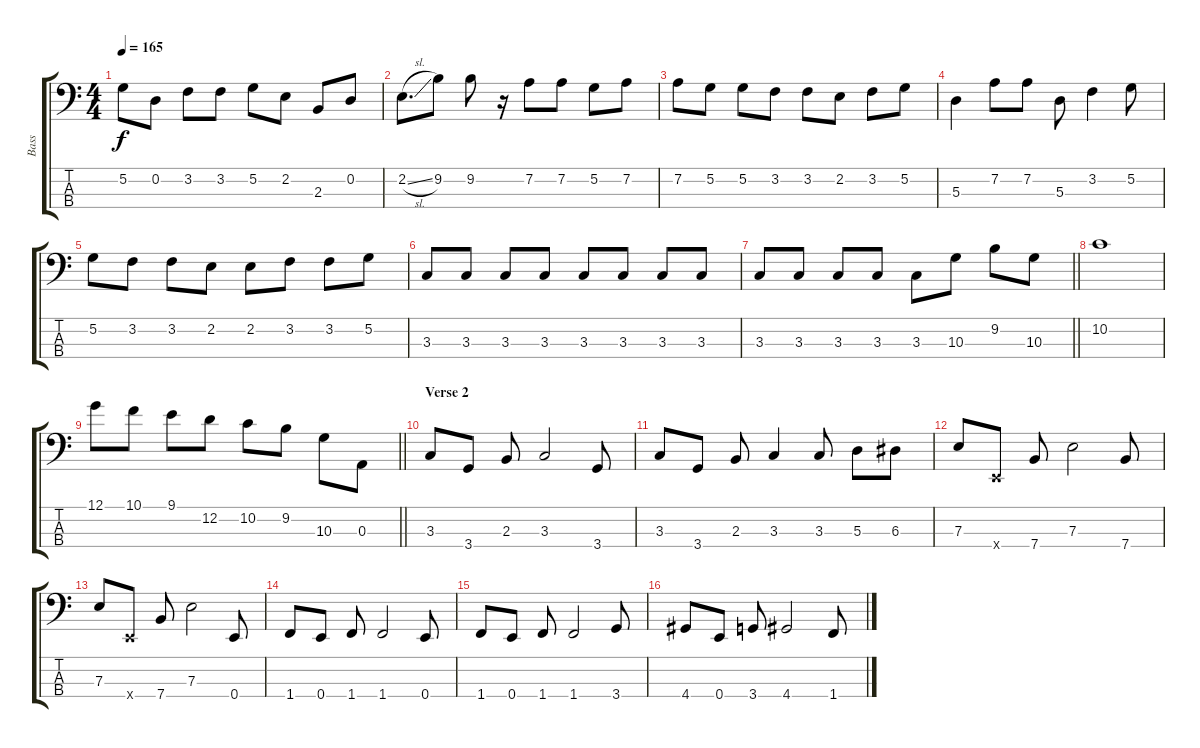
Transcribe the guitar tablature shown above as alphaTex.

\track ("Bass" "Bass") {instrument slapbass1}
\staff {score tabs}
\tuning (G2 D2 A1 E1) {hide}
\ts (4 4)
\tempo 165
\clef f4
\ks c
5.2{t}.8{dy f} 0.2.8 3.2.8 3.2.8 5.2.8 2.2.8 2.3.8 0.2.8 |
2.2{sl}.8{d} 9.2.8 9.2.8 r.16 7.2.8 7.2.8 5.2.8 7.2.8 |
7.2.8 5.2.8 5.2.8 3.2.8 3.2.8 2.2.8 3.2.8 5.2.8 |
5.3.4 7.2.8 7.2.8 5.3.8 3.2.4 5.2.8 |
5.2.8 3.2.8 3.2.8 2.2.8 2.2.8 3.2.8 3.2.8 5.2.8 |
3.3.8 3.3.8 3.3.8 3.3.8 3.3.8 3.3.8 3.3.8 3.3.8 |
\barLineRight lightlight
3.3.8 3.3.8 3.3.8 3.3.8 3.3.8 10.3.8 9.2.8 10.3.8 |
10.2.1 |
\barLineRight lightlight
12.1.8 10.1.8 9.1.8 12.2.8 10.2.8 9.2.8 10.3.8 0.3.8 |
\section ("" "Verse 2")
3.3.8 3.4.8 2.3.8 3.3.2 3.4.8 |
3.3.8 3.4.8 2.3.8 3.3.4 3.3.8 5.3.8 6.3.8 |
7.3.8 0.4{x}.8 7.4.8 7.3.2 7.4.8 |
7.3.8 0.4{x}.8 7.4.8 7.3.2 0.4.8 |
1.4.8 0.4.8 1.4.8 1.4.2 0.4.8 |
1.4.8 0.4.8 1.4.8 1.4.2 3.4.8 |
4.4.8 0.4.8 3.4.8 4.4.2 1.4.8
